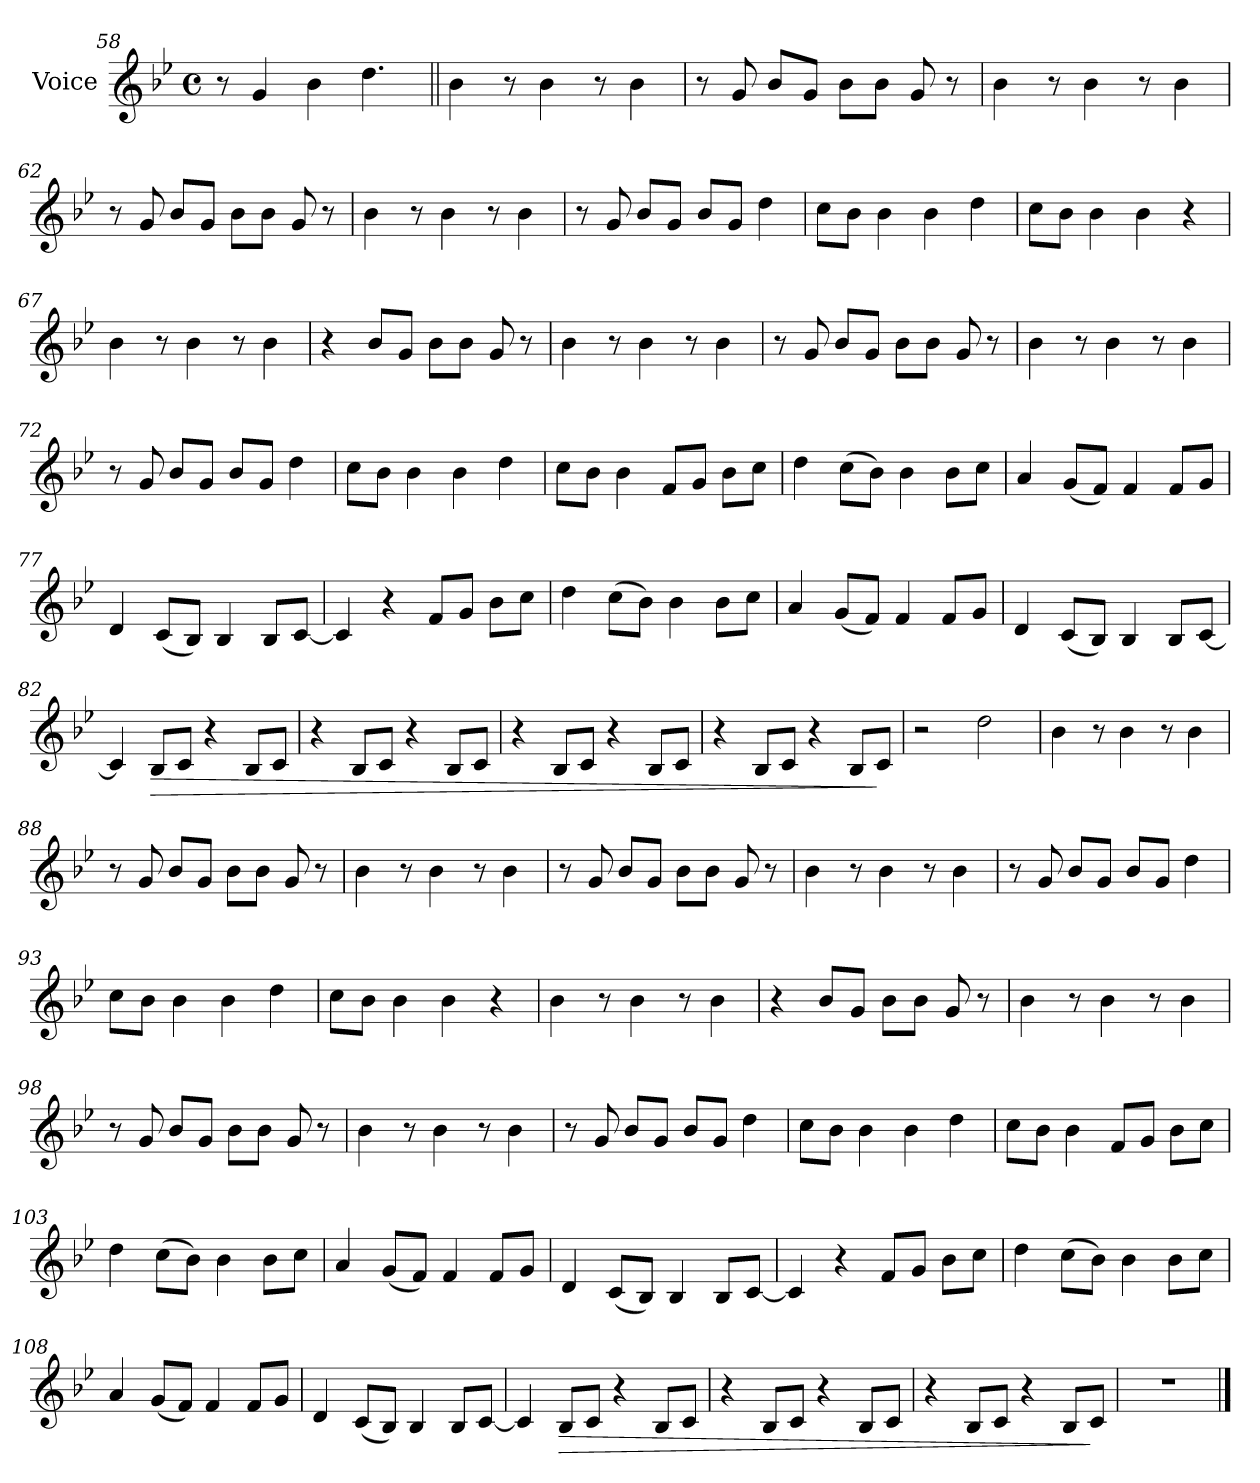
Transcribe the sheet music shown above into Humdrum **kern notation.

**kern	**dynam
*part1	*part1
*staff1	*staff1
*I"Voice	*
*I'Vc.	*
*clefG2	*
*k[b-e-]	*
*M4/4	*
*met(c)	*
=58	=58
8r	.
4g	.
4b-	.
4.dd	.
=59||	=59||
4b-	.
8r	.
4b-	.
8r	.
4b-	.
=60	=60
8r	.
8g	.
8b-L	.
8gJ	.
8b-L	.
8b-J	.
8g	.
8r	.
=61	=61
4b-	.
8r	.
4b-	.
8r	.
4b-	.
=62	=62
8r	.
8g	.
8b-L	.
8gJ	.
8b-L	.
8b-J	.
8g	.
8r	.
=63	=63
4b-	.
8r	.
4b-	.
8r	.
4b-	.
=64	=64
8r	.
8g	.
8b-L	.
8gJ	.
8b-L	.
8gJ	.
4dd	.
=65	=65
8ccL	.
8b-J	.
4b-	.
4b-	.
4dd	.
=66	=66
8ccL	.
8b-J	.
4b-	.
4b-	.
4r	.
=67	=67
4b-	.
8r	.
4b-	.
8r	.
4b-	.
=68	=68
4r	.
8b-L	.
8gJ	.
8b-L	.
8b-J	.
8g	.
8r	.
=69	=69
4b-	.
8r	.
4b-	.
8r	.
4b-	.
=70	=70
8r	.
8g	.
8b-L	.
8gJ	.
8b-L	.
8b-J	.
8g	.
8r	.
=71	=71
4b-	.
8r	.
4b-	.
8r	.
4b-	.
=72	=72
8r	.
8g	.
8b-L	.
8gJ	.
8b-L	.
8gJ	.
4dd	.
=73	=73
8ccL	.
8b-J	.
4b-	.
4b-	.
4dd	.
=74	=74
8ccL	.
8b-J	.
4b-	.
8fL	.
8gJ	.
8b-L	.
8ccJ	.
=75	=75
4dd	.
(>8ccL	.
8b-J)	.
4b-	.
8b-L	.
8ccJ	.
=76	=76
4a	.
(<8gL	.
8fJ)	.
4f	.
8fL	.
8gJ	.
=77	=77
4d	.
(<8cL	.
8B-J)	.
4B-	.
8B-L	.
[8cJ	.
=78	=78
4c]	.
4r	.
8fL	.
8gJ	.
8b-L	.
8ccJ	.
=79	=79
4dd	.
(>8ccL	.
8b-J)	.
4b-	.
8b-L	.
8ccJ	.
=80	=80
4a	.
(<8gL	.
8fJ)	.
4f	.
8fL	.
8gJ	.
=81	=81
4d	.
(<8cL	.
8B-J)	.
4B-	.
8B-L	.
[8cJ	.
=82	=82
4c]	.
!	!LO:HP:b
8B-L	>
8cJ	.
4r	.
8B-L	.
8cJ	.
=83	=83
4r	.
8B-L	.
8cJ	.
4r	.
8B-L	.
8cJ	.
=84	=84
4r	.
8B-L	.
8cJ	.
4r	.
8B-L	.
8cJ	.
=85	=85
4r	.
8B-L	.
8cJ	.
4r	.
8B-L	.
8cJ	]
=86	=86
2r	.
2dd	.
=87	=87
4b-	.
8r	.
4b-	.
8r	.
4b-	.
=88	=88
8r	.
8g	.
8b-L	.
8gJ	.
8b-L	.
8b-J	.
8g	.
8r	.
=89	=89
4b-	.
8r	.
4b-	.
8r	.
4b-	.
=90	=90
8r	.
8g	.
8b-L	.
8gJ	.
8b-L	.
8b-J	.
8g	.
8r	.
=91	=91
4b-	.
8r	.
4b-	.
8r	.
4b-	.
=92	=92
8r	.
8g	.
8b-L	.
8gJ	.
8b-L	.
8gJ	.
4dd	.
=93	=93
8ccL	.
8b-J	.
4b-	.
4b-	.
4dd	.
=94	=94
8ccL	.
8b-J	.
4b-	.
4b-	.
4r	.
=95	=95
4b-	.
8r	.
4b-	.
8r	.
4b-	.
=96	=96
4r	.
8b-L	.
8gJ	.
8b-L	.
8b-J	.
8g	.
8r	.
=97	=97
4b-	.
8r	.
4b-	.
8r	.
4b-	.
=98	=98
8r	.
8g	.
8b-L	.
8gJ	.
8b-L	.
8b-J	.
8g	.
8r	.
=99	=99
4b-	.
8r	.
4b-	.
8r	.
4b-	.
=100	=100
8r	.
8g	.
8b-L	.
8gJ	.
8b-L	.
8gJ	.
4dd	.
=101	=101
8ccL	.
8b-J	.
4b-	.
4b-	.
4dd	.
=102	=102
8ccL	.
8b-J	.
4b-	.
8fL	.
8gJ	.
8b-L	.
8ccJ	.
=103	=103
4dd	.
(>8ccL	.
8b-J)	.
4b-	.
8b-L	.
8ccJ	.
=104	=104
4a	.
(<8gL	.
8fJ)	.
4f	.
8fL	.
8gJ	.
=105	=105
4d	.
(<8cL	.
8B-J)	.
4B-	.
8B-L	.
[8cJ	.
=106	=106
4c]	.
4r	.
8fL	.
8gJ	.
8b-L	.
8ccJ	.
=107	=107
4dd	.
(>8ccL	.
8b-J)	.
4b-	.
8b-L	.
8ccJ	.
=108	=108
4a	.
(<8gL	.
8fJ)	.
4f	.
8fL	.
8gJ	.
=109	=109
4d	.
(<8cL	.
8B-J)	.
4B-	.
8B-L	.
[8cJ	.
=110	=110
4c]	.
!	!LO:HP:b
8B-L	>
8cJ	.
4r	.
8B-L	.
8cJ	.
=111	=111
4r	.
8B-L	.
8cJ	.
4r	.
8B-L	.
8cJ	.
=112	=112
4r	.
8B-L	.
8cJ	.
4r	.
8B-L	.
8cJ	]
=113	=113
1r	.
==	==
*-	*-
